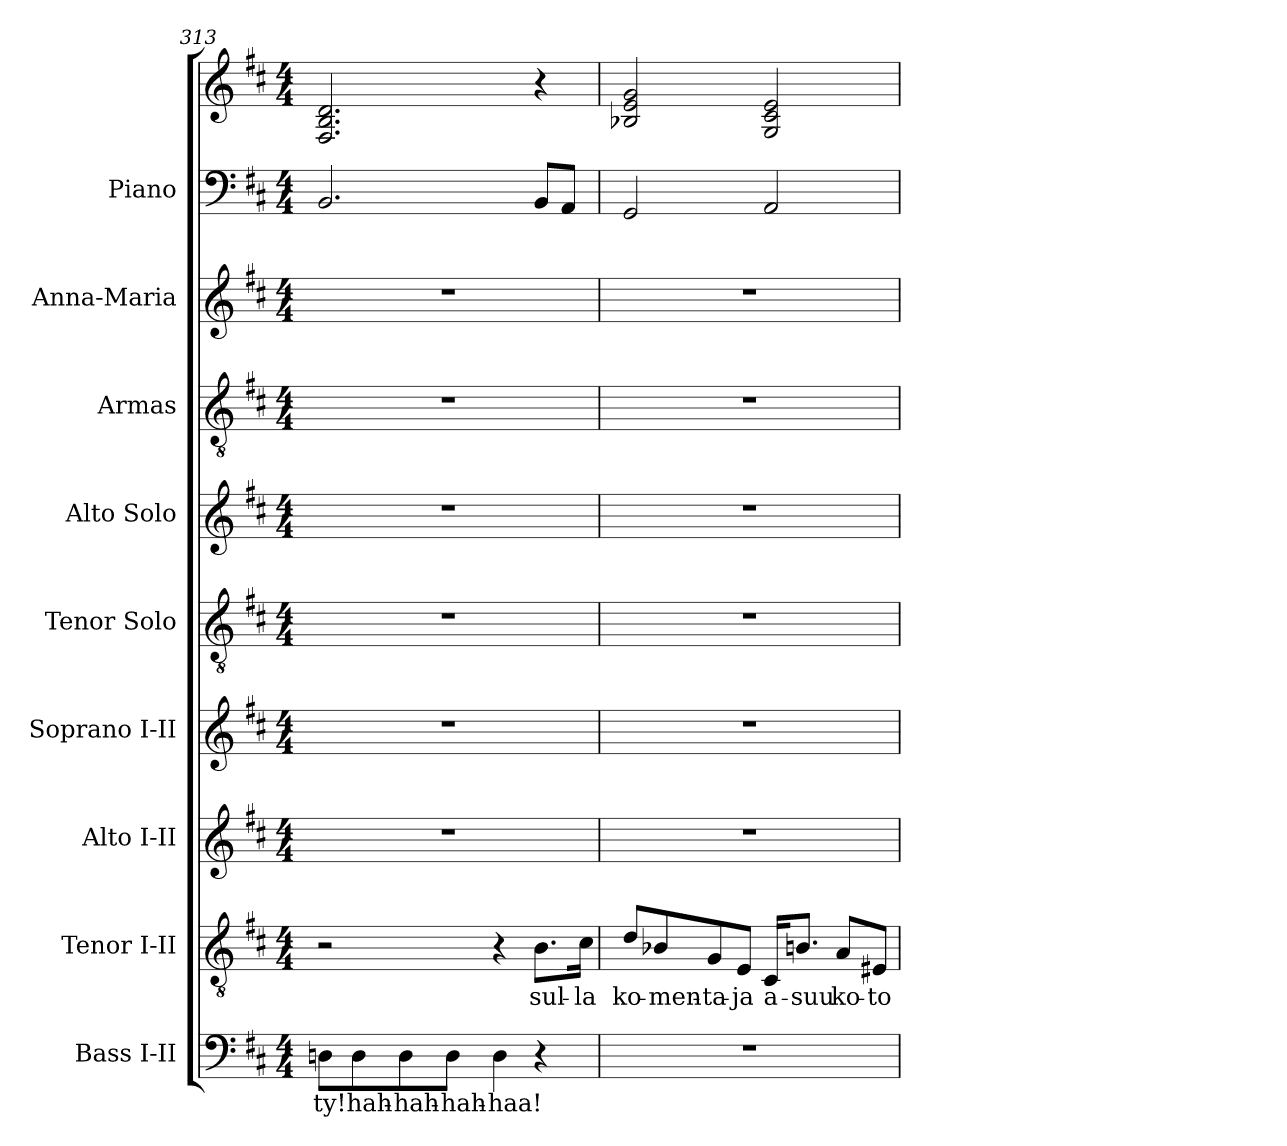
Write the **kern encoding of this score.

**kern	**text	**kern	**text	**kern	**kern	**kern	**kern	**kern	**kern	**kern	**kern
*part9	*part9	*part8	*part8	*part7	*part6	*part5	*part4	*part3	*part2	*part1	*part1
*staff10	*staff10	*staff9	*staff9	*staff8	*staff7	*staff6	*staff5	*staff4	*staff3	*staff2	*staff1
*I"Bass I-II	*	*I"Tenor I-II	*	*I"Alto I-II	*I"Soprano I-II	*I"Tenor Solo	*I"Alto Solo	*I"Armas	*I"Anna-Maria	*I"Piano	*
*I'B.	*	*I'T.	*	*I'A.	*I'S.	*I'T. Solo	*I'A. Solo	*I'Armas	*I'A-M	*I'Pno.	*
*clefF4	*	*clefGv2	*	*clefG2	*clefG2	*clefGv2	*clefG2	*clefGv2	*clefG2	*clefF4	*clefG2
*	*	*ITrd7c12	*	*	*	*ITrd7c12	*	*ITrd7c12	*	*	*
*k[f#c#]	*	*k[f#c#]	*	*k[f#c#]	*k[f#c#]	*k[f#c#]	*k[f#c#]	*k[f#c#]	*k[f#c#]	*k[f#c#]	*k[f#c#]
*D:	*	*D:	*	*D:	*D:	*D:	*D:	*D:	*D:	*D:	*D:
*M4/4	*	*M4/4	*	*M4/4	*M4/4	*M4/4	*M4/4	*M4/4	*M4/4	*M4/4	*M4/4
=313	=313	=313	=313	=313	=313	=313	=313	=313	=313	=313	=313
!	!LO:LY:b:color=#000000	!	!	!	!	!	!	!	!	!	!
8Dni\L	-ty!	2r	.	1r	1r	1r	1r	1r	1r	2.BBi/	2.F#i/ 2.Bi 2.di
!	!LO:LY:b:color=#000000	!	!	!	!	!	!	!	!	!	!
8Di\	hah-	.	.	.	.	.	.	.	.	.	.
!	!LO:LY:b:color=#000000	!	!	!	!	!	!	!	!	!	!
8Di\	-hah-	.	.	.	.	.	.	.	.	.	.
!	!LO:LY:b:color=#000000	!	!	!	!	!	!	!	!	!	!
8Di\J	-hah-	.	.	.	.	.	.	.	.	.	.
!	!LO:LY:b:color=#000000	!	!	!	!	!	!	!	!	!	!
4Di\	-haa!	4r	.	.	.	.	.	.	.	.	.
!	!	!	!LO:LY:b:color=#000000	!	!	!	!	!	!	!	!
4r	.	8.BBi\L	sul-	.	.	.	.	.	.	8BBi/L	4r
.	.	.	.	.	.	.	.	.	.	8AAi/J	.
!	!	!	!LO:LY:b:color=#000000	!	!	!	!	!	!	!	!
.	.	16C#i\Jk	-la	.	.	.	.	.	.	.	.
=314	=314	=314	=314	=314	=314	=314	=314	=314	=314	=314	=314
!	!	!	!LO:LY:b:color=#000000	!	!	!	!	!	!	!	!
1r	.	8Di/L	ko-	1r	1r	1r	1r	1r	1r	2GGi/	2B-Xi/ 2ei 2gi
!	!	!	!LO:LY:b:color=#000000	!	!	!	!	!	!	!	!
.	.	8BB-Xi/	-men-	.	.	.	.	.	.	.	.
!	!	!	!LO:LY:b:color=#000000	!	!	!	!	!	!	!	!
.	.	8GGi/	-ta-	.	.	.	.	.	.	.	.
!	!	!	!LO:LY:b:color=#000000	!	!	!	!	!	!	!	!
.	.	8EEi/J	-ja	.	.	.	.	.	.	.	.
!	!	!	!LO:LY:b:color=#000000	!	!	!	!	!	!	!	!
.	.	16CC#i/KL	a-	.	.	.	.	.	.	2AAi/	2Gi/ 2c#i 2ei
!	!	!	!LO:LY:b:color=#000000	!	!	!	!	!	!	!	!
.	.	8.BBni/J	-suu	.	.	.	.	.	.	.	.
!	!	!	!LO:LY:b:color=#000000	!	!	!	!	!	!	!	!
.	.	8AAi/L	ko-	.	.	.	.	.	.	.	.
!	!	!	!LO:LY:b:color=#000000	!	!	!	!	!	!	!	!
.	.	8EE#Xi/J	-to-	.	.	.	.	.	.	.	.
=	=	=	=	=	=	=	=	=	=	=	=
*-	*-	*-	*-	*-	*-	*-	*-	*-	*-	*-	*-
